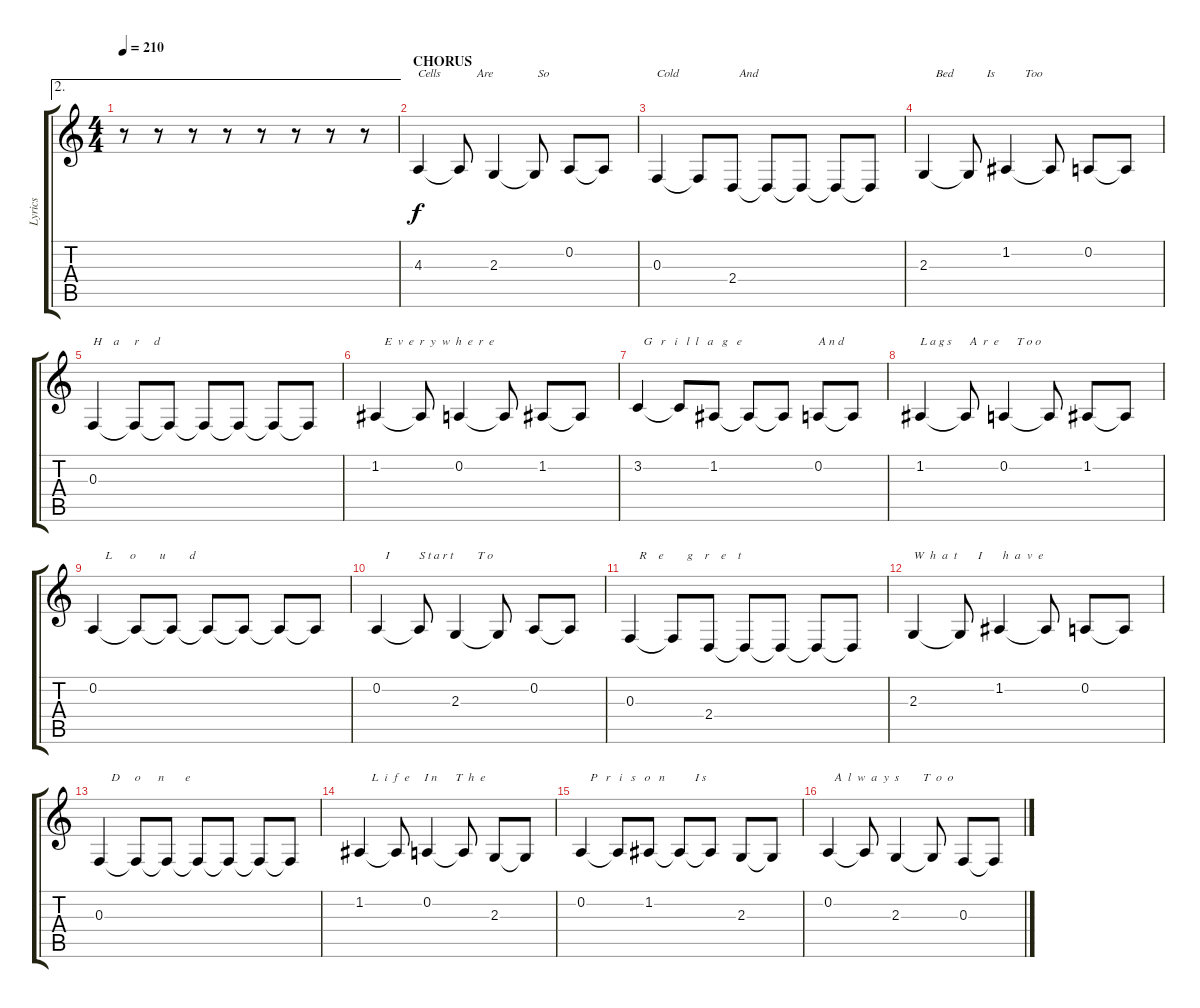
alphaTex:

\track ("Lyrics" "Lyrics") {instrument lead2sawtooth}
\staff {score tabs}
\tuning (D4 A3 F3 C3 G2 C2) {hide}
\ae 2
\ts (4 4)
\tempo 210
\clef g2
\ks c
r.8{dy f} r.8 r.8 r.8 r.8 r.8 r.8 r.8 |
\section ("" "CHORUS")
4.3.4{txt "Cells            Are               So            "} 4.3{t}.8 2.3.4 2.3{t}.8 0.2.8 0.2{t}.8 |
0.3.4{txt "Cold                    And"} 0.3{t}.8 2.4.8 2.4{t}.8 2.4{t}.8 2.4{t}.8 2.4{t}.8 |
2.3.4{txt "    Bed           Is          Too     "} 2.3{t}.8 1.2.4 1.2{t}.8 0.2.8 0.2{t}.8 |
0.3.4{txt "H    a     r     d "} 0.3{t}.8 0.3{t}.8 0.3{t}.8 0.3{t}.8 0.3{t}.8 0.3{t}.8 |
1.2.4{txt "   E  v  e  r  y  w  h  e  r  e    "} 1.2{t}.8 0.2.4 0.2{t}.8 1.2.8 1.2{t}.8 |
3.2.4{txt "  G   r   i   l  l   a   g   e"} 3.2{t}.8 1.2.8 1.2{t}.8 1.2{t}.8 0.2.8{txt "A n d"} 0.2{t}.8 |
1.2.4{txt "L a g s      A  r  e      T o o"} 1.2{t}.8 0.2.4 0.2{t}.8 1.2.8 1.2{t}.8 |
0.2.4{txt "    L      o        u        d"} 0.2{t}.8 0.2{t}.8 0.2{t}.8 0.2{t}.8 0.2{t}.8 0.2{t}.8 |
0.2.4{txt "   I          S t a r t        T o  "} 0.2{t}.8 2.3.4 2.3{t}.8 0.2.8 0.2{t}.8 |
0.3.4{txt "   R    e        g    r    e    t"} 0.3{t}.8 2.4.8 2.4{t}.8 2.4{t}.8 2.4{t}.8 2.4{t}.8 |
2.3.4{txt "W  h  a  t       I       h  a  v  e    "} 2.3{t}.8 1.2.4 1.2{t}.8 0.2.8 0.2{t}.8 |
0.3.4{txt "    D     o      n       e"} 0.3{t}.8 0.3{t}.8 0.3{t}.8 0.3{t}.8 0.3{t}.8 0.3{t}.8 |
1.2.4{txt "    L  i  f  e     I n      T  h  e "} 1.2{t}.8 0.2.4 0.2{t}.8 2.3.8 2.3{t}.8 |
0.2.4{txt "   P   r   i   s   o   n          I s "} 0.2{t}.8 1.2.8 1.2{t}.8 1.2{t}.8 2.3.8 2.3{t}.8 |
0.2.4{txt "  A  l  w  a  y  s        T  o  o     "} 0.2{t}.8 2.3.4 2.3{t}.8 0.3.8 0.3{t}.8
